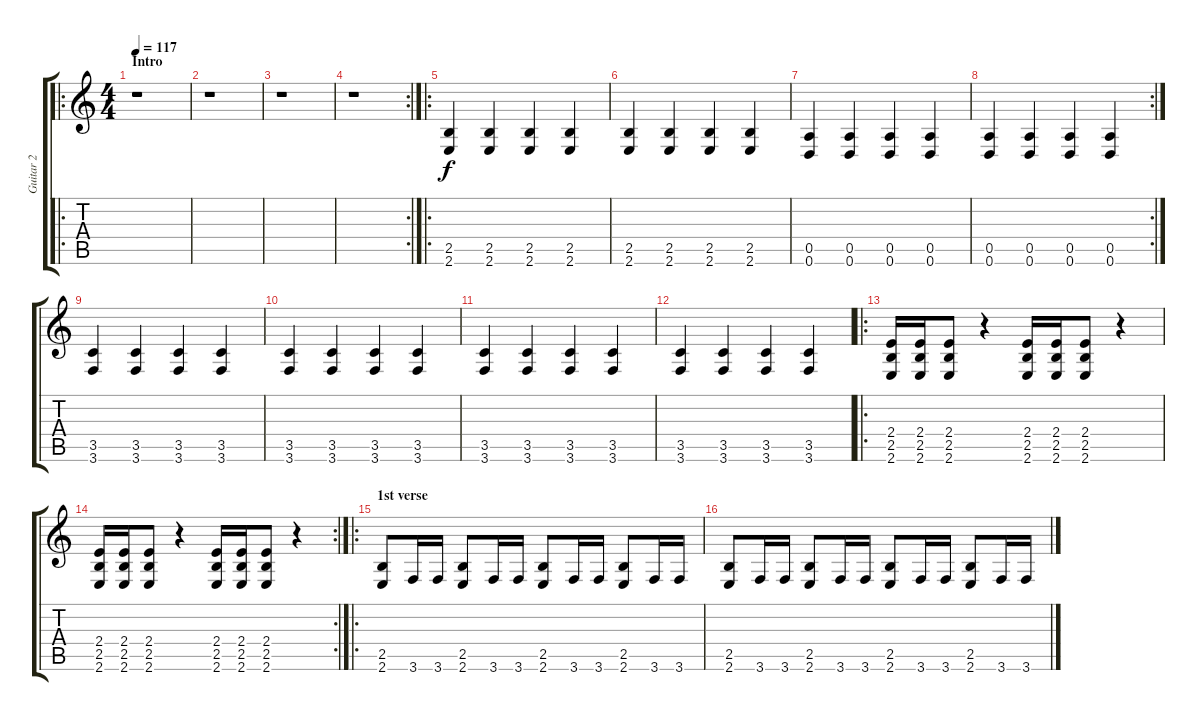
\track ("Guitar 2" "Guitar 2") {instrument distortionguitar}
\staff {score tabs}
\tuning (E4 B3 G3 D3 A2 D2) {hide}
\ro
\ts (4 4)
\section ("" "Intro")
\tempo 117
\clef g2
\ks c
r.1{dy f instrument distortionguitar} |
r.1 |
r.1 |
\rc 2
r.1 |
\ro
(2.5 2.6).4 (2.5 2.6).4 (2.5 2.6).4 (2.5 2.6).4 |
(2.5 2.6).4 (2.5 2.6).4 (2.5 2.6).4 (2.5 2.6).4 |
(0.5 0.6).4 (0.5 0.6).4 (0.5 0.6).4 (0.5 0.6).4 |
\rc 2
(0.5 0.6).4 (0.5 0.6).4 (0.5 0.6).4 (0.5 0.6).4 |
(3.5 3.6).4 (3.5 3.6).4 (3.5 3.6).4 (3.5 3.6).4 |
(3.5 3.6).4 (3.5 3.6).4 (3.5 3.6).4 (3.5 3.6).4 |
(3.5 3.6).4 (3.5 3.6).4 (3.5 3.6).4 (3.5 3.6).4 |
(3.5 3.6).4 (3.5 3.6).4 (3.5 3.6).4 (3.5 3.6).4 |
\ro
(2.4 2.5 2.6).16 (2.4 2.5 2.6).16 (2.4 2.5 2.6).8 r.4 (2.4 2.5 2.6).16 (2.4 2.5 2.6).16 (2.4 2.5 2.6).8 r.4 |
\rc 2
(2.4 2.5 2.6).16 (2.4 2.5 2.6).16 (2.4 2.5 2.6).8 r.4 (2.4 2.5 2.6).16 (2.4 2.5 2.6).16 (2.4 2.5 2.6).8 r.4 |
\ro
\section ("" "1st verse")
(2.5 2.6).8 3.6.16 3.6.16 (2.5 2.6).8 3.6.16 3.6.16 (2.5 2.6).8 3.6.16 3.6.16 (2.5 2.6).8 3.6.16 3.6.16 |
(2.5 2.6).8 3.6.16 3.6.16 (2.5 2.6).8 3.6.16 3.6.16 (2.5 2.6).8 3.6.16 3.6.16 (2.5 2.6).8 3.6.16 3.6.16
